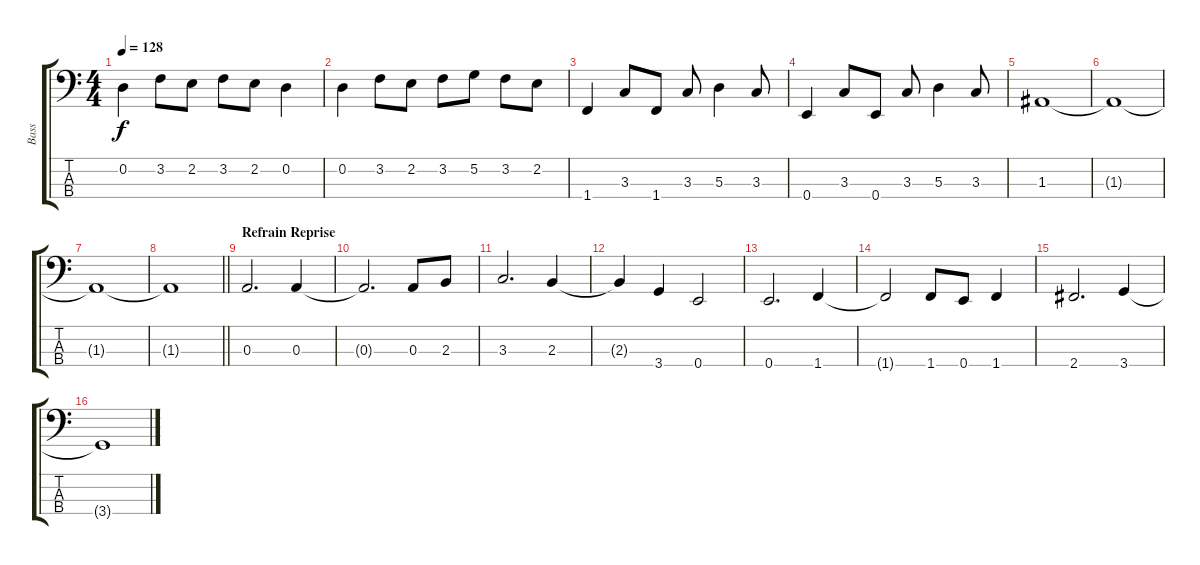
\track ("Bass" "Bass") {instrument electricbassfinger}
\staff {score tabs}
\tuning (G2 D2 A1 E1) {hide}
\ts (4 4)
\tempo 128
\clef f4
\ks c
0.2.4{dy f} 3.2.8 2.2.8 3.2.8 2.2.8 0.2.4 |
0.2.4 3.2.8 2.2.8 3.2.8 5.2.8 3.2.8 2.2.8 |
1.4.4 3.3.8 1.4.8 3.3.8 5.3.4 3.3.8 |
0.4.4 3.3.8 0.4.8 3.3.8 5.3.4 3.3.8 |
1.3.1 |
1.3{t}.1 |
1.3{t}.1 |
\barLineRight lightlight
1.3{t}.1 |
\section ("" "Refrain Reprise")
0.3.2{d} 0.3.4 |
0.3{t}.2{d} 0.3.8 2.3.8 |
3.3.2{d} 2.3.4 |
2.3{t}.4 3.4.4 0.4.2 |
0.4.2{d} 1.4.4 |
1.4{t}.2 1.4.8 0.4.8 1.4.4 |
2.4.2{d} 3.4.4 |
3.4{t}.1
